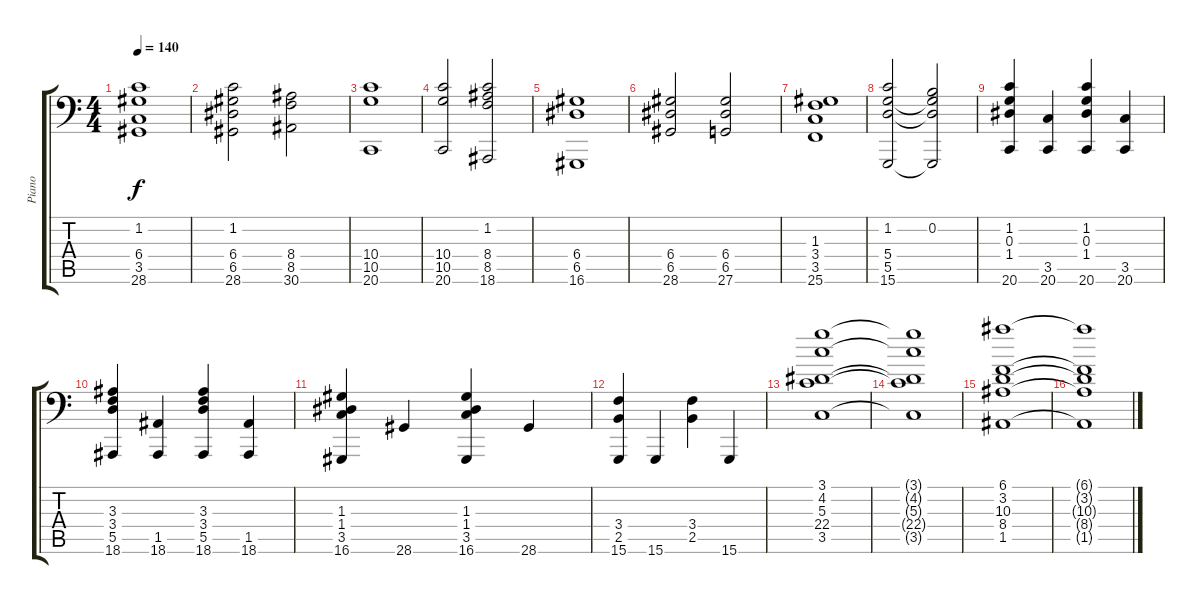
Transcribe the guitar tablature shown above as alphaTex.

\track ("Piano" "Piano") {instrument acousticgrandpiano}
\staff {score tabs}
\tuning (E5 B3 G3 D3 A2 E0) {hide}
\ts (4 4)
\tempo 140
\clef f4
\ks c
(1.2 6.4 3.5 28.6).1{dy f} |
(1.2 6.4 6.5 28.6).2 (8.4 8.5 30.6).2 |
(10.4 10.5 20.6).1 |
(10.4 10.5 20.6).2 (1.2 8.4 8.5 18.6).2 |
(6.4 6.5 16.6).1 |
(6.4 6.5 28.6).2 (6.4 6.5 27.6).2 |
(1.3 3.4 3.5 25.6).1 |
(1.2 5.4 5.5 15.6).2 (0.2 5.4{t} 5.5{t} 15.6{t}).2 |
(1.2 0.3 1.4 20.6).4 (3.5 20.6).4 (1.2 0.3 1.4 20.6).4 (3.5 20.6).4 |
(3.3 3.4 5.5 18.6).4 (1.5 18.6).4 (3.3 3.4 5.5 18.6).4 (1.5 18.6).4 |
(1.3 1.4 3.5 16.6).4 28.6.4 (1.3 1.4 3.5 16.6).4 28.6.4 |
(3.4 2.5 15.6).4 15.6.4 (3.4 2.5).4 15.6.4 |
(3.1 4.2 5.3 22.4 3.5).1 |
(3.1{t} 4.2{t} 5.3{t} 22.4{t} 3.5{t}).1 |
(6.1 3.2 10.3 8.4 1.5).1 |
(6.1{t} 3.2{t} 10.3{t} 8.4{t} 1.5{t}).1
